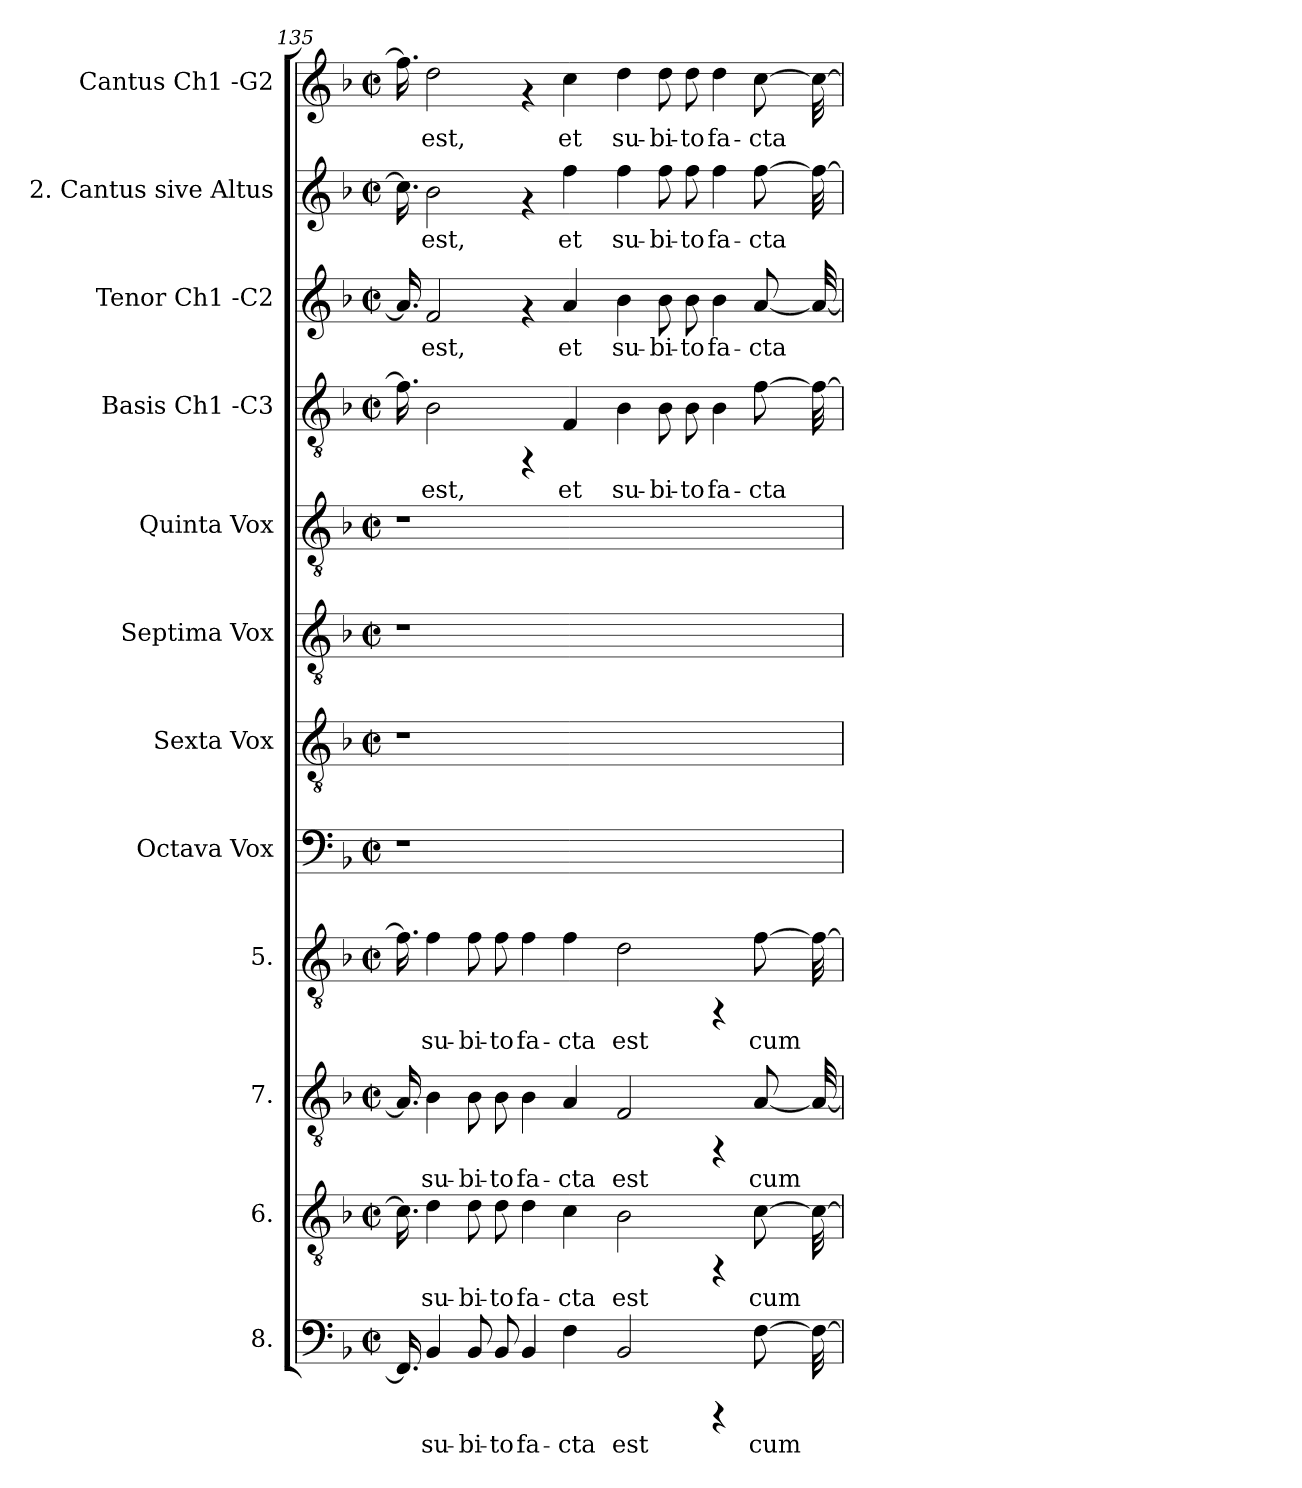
**kern	**text	**kern	**text	**kern	**text	**kern	**text	**kern	**kern	**kern	**kern	**kern	**text	**kern	**text	**kern	**text	**kern	**text
*part12	*part12	*part11	*part11	*part10	*part10	*part9	*part9	*part8	*part7	*part6	*part5	*part4	*part4	*part3	*part3	*part2	*part2	*part1	*part1
*staff12	*staff12	*staff11	*staff11	*staff10	*staff10	*staff9	*staff9	*staff8	*staff7	*staff6	*staff5	*staff4	*staff4	*staff3	*staff3	*staff2	*staff2	*staff1	*staff1
*I"8.	*	*I"6.	*	*I"7.	*	*I"5.	*	*I"Octava  Vox	*I"Sexta  Vox	*I"Septima  Vox	*I"Quinta  Vox	*I"Basis  Ch1 -C3	*	*I"Tenor  Ch1 -C2	*	*I"2. Cantus sive  Altus	*	*I"Cantus  Ch1 -G2	*
*	*	*	*	*	*	*	*	*	*	*	*	*I'B	*	*I'T	*	*I'A	*	*I'C	*
*clefF4	*	*clefGv2	*	*clefGv2	*	*clefGv2	*	*clefF4	*clefGv2	*clefGv2	*clefGv2	*clefGv2	*	*clefG2	*	*clefG2	*	*clefG2	*
*k[b-]	*	*k[b-]	*	*k[b-]	*	*k[b-]	*	*k[b-]	*k[b-]	*k[b-]	*k[b-]	*k[b-]	*	*k[b-]	*	*k[b-]	*	*k[b-]	*
*F:	*	*F:	*	*F:	*	*F:	*	*F:	*F:	*F:	*F:	*F:	*	*F:	*	*F:	*	*F:	*
*M2/2	*	*M2/2	*	*M2/2	*	*M2/2	*	*M2/2	*M2/2	*M2/2	*M2/2	*M2/2	*	*M2/2	*	*M2/2	*	*M2/2	*
*met(c|)	*	*met(c|)	*	*met(c|)	*	*met(c|)	*	*met(c|)	*met(c|)	*met(c|)	*met(c|)	*met(c|)	*	*met(c|)	*	*met(c|)	*	*met(c|)	*
=135	=135	=135	=135	=135	=135	=135	=135	=135	=135	=135	=135	=135	=135	=135	=135	=135	=135	=135	=135
16.FF/]	.	16.c\]	.	16.A/]	.	16.f\]	.	1r	1r	1r	1r	16.f\]	.	16.a/]	.	16.cc\]	.	16.ff\]	.
!	!LO:LY:b:cj	!	!LO:LY:b:cj	!	!LO:LY:b:cj	!	!LO:LY:b:cj	!	!	!	!	!	!LO:LY:b:cj	!	!LO:LY:b:cj	!	!LO:LY:b:cj	!	!LO:LY:b:cj
4BB-/	su-	4d\	su-	4B-\	su-	4f\	su-	.	.	.	.	2B-\	est,	2f/	est,	2b-\	est,	2dd\	est,
!	!LO:LY:b:cj	!	!LO:LY:b:cj	!	!LO:LY:b:cj	!	!LO:LY:b:cj	!	!	!	!	!	!	!	!	!	!	!	!
8BB-/	-bi-	8d\	-bi-	8B-\	-bi-	8f\	-bi-	.	.	.	.	.	.	.	.	.	.	.	.
!	!LO:LY:b:cj	!	!LO:LY:b:cj	!	!LO:LY:b:cj	!	!LO:LY:b:cj	!	!	!	!	!	!	!	!	!	!	!	!
8BB-/	-to	8d\	-to	8B-\	-to	8f\	-to	.	.	.	.	.	.	.	.	.	.	.	.
!	!LO:LY:b:cj	!	!LO:LY:b:cj	!	!LO:LY:b:cj	!	!LO:LY:b:cj	!	!	!	!	!	!	!	!	!	!	!	!
4BB-/	fa-	4d\	fa-	4B-\	fa-	4f\	fa-	.	.	.	.	4rFF	.	4rf	.	4rf	.	4rf	.
!	!LO:LY:b:cj	!	!LO:LY:b:cj	!	!LO:LY:b:cj	!	!LO:LY:b:cj	!	!	!	!	!	!LO:LY:b:cj	!	!LO:LY:b:cj	!	!LO:LY:b:cj	!	!LO:LY:b:cj
4F\	-cta	4c\	-cta	4A/	-cta	4f\	-cta	.	.	.	.	4F/	et	4a/	et	4ff\	et	4cc\	et
.	.	.	.	.	.	.	.	1ryy	1ryy	1ryy	1ryy	.	.	.	.	.	.	.	.
!	!LO:LY:b:cj	!	!LO:LY:b:cj	!	!LO:LY:b:cj	!	!LO:LY:b:cj	!	!	!	!	!	!LO:LY:b:cj	!	!LO:LY:b:cj	!	!LO:LY:b:cj	!	!LO:LY:b:cj
2BB-/	est	2B-\	est	2F/	est	2d\	est	.	.	.	.	4B-\	su-	4b-\	su-	4ff\	su-	4dd\	su-
!	!	!	!	!	!	!	!	!	!	!	!	!	!LO:LY:b:cj	!	!LO:LY:b:cj	!	!LO:LY:b:cj	!	!LO:LY:b:cj
.	.	.	.	.	.	.	.	.	.	.	.	8B-\	-bi-	8b-\	-bi-	8ff\	-bi-	8dd\	-bi-
!	!	!	!	!	!	!	!	!	!	!	!	!	!LO:LY:b:cj	!	!LO:LY:b:cj	!	!LO:LY:b:cj	!	!LO:LY:b:cj
.	.	.	.	.	.	.	.	.	.	.	.	8B-\	-to	8b-\	-to	8ff\	-to	8dd\	-to
!	!	!	!	!	!	!	!	!	!	!	!	!	!LO:LY:b:cj	!	!LO:LY:b:cj	!	!LO:LY:b:cj	!	!LO:LY:b:cj
4rCCC	.	4rFF	.	4rFF	.	4rFF	.	.	.	.	.	4B-\	fa-	4b-\	fa-	4ff\	fa-	4dd\	fa-
!	!LO:LY:b:cj	!	!LO:LY:b:cj	!	!LO:LY:b:cj	!	!LO:LY:b:cj	!	!	!	!	!	!LO:LY:b:cj	!	!LO:LY:b:cj	!	!LO:LY:b:cj	!	!LO:LY:b:cj
[>8F\	cum	[>8c\	cum	[<8A/	cum	[>8f\	cum	.	.	.	.	[>8f\	-cta	[<8a/	-cta	[>8ff\	-cta	[>8cc\	-cta
32F\_>	.	32c\_>	.	32A/_<	.	32f\_>	.	.	.	.	.	32f\_>	.	32a/_<	.	32ff\_>	.	32cc\_>	.
=	=	=	=	=	=	=	=	=	=	=	=	=	=	=	=	=	=	=	=
*-	*-	*-	*-	*-	*-	*-	*-	*-	*-	*-	*-	*-	*-	*-	*-	*-	*-	*-	*-
